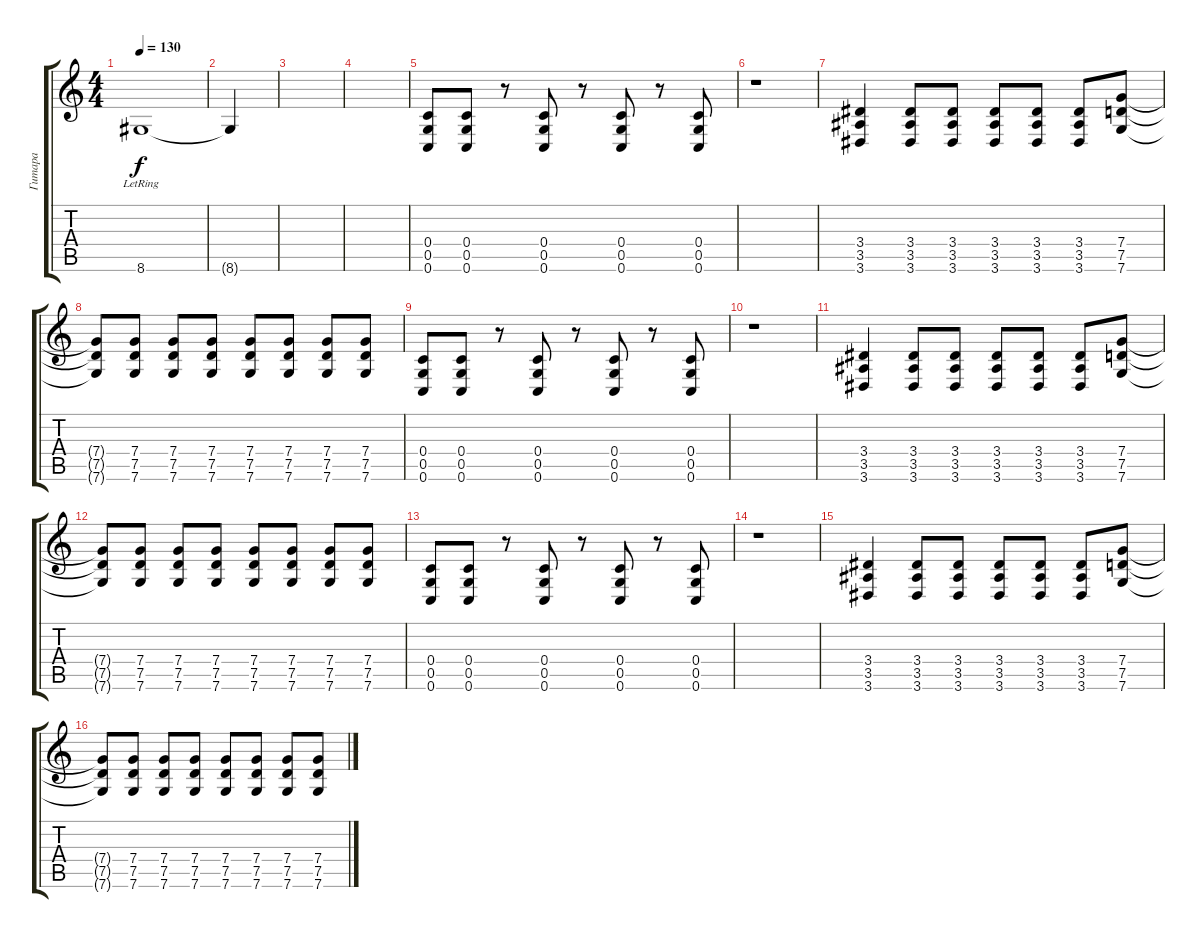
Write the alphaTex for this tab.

\track ("Гитара" "Гитара") {instrument electricguitarjazz}
\staff {score tabs}
\tuning (D4 A3 F3 C3 G2 C2) {hide}
\ts (4 4)
\tempo 130
\clef g2
\ks c
8.6{lr}.1{dy f} |
8.6{t}.4 |
|
|
(0.4 0.5 0.6).8{instrument distortionguitar} (0.4 0.5 0.6).8 r.8 (0.4 0.5 0.6).8 r.8 (0.4 0.5 0.6).8 r.8 (0.4 0.5 0.6).8 |
r.1 |
(3.4 3.5 3.6).4 (3.4 3.5 3.6).8 (3.4 3.5 3.6).8 (3.4 3.5 3.6).8 (3.4 3.5 3.6).8 (3.4 3.5 3.6).8 (7.4 7.5 7.6).8 |
(7.4{t} 7.5{t} 7.6{t}).8 (7.4 7.5 7.6).8 (7.4 7.5 7.6).8 (7.4 7.5 7.6).8 (7.4 7.5 7.6).8 (7.4 7.5 7.6).8 (7.4 7.5 7.6).8 (7.4 7.5 7.6).8 |
(0.4 0.5 0.6).8 (0.4 0.5 0.6).8 r.8 (0.4 0.5 0.6).8 r.8 (0.4 0.5 0.6).8 r.8 (0.4 0.5 0.6).8 |
r.1 |
(3.4 3.5 3.6).4 (3.4 3.5 3.6).8 (3.4 3.5 3.6).8 (3.4 3.5 3.6).8 (3.4 3.5 3.6).8 (3.4 3.5 3.6).8 (7.4 7.5 7.6).8 |
(7.4{t} 7.5{t} 7.6{t}).8 (7.4 7.5 7.6).8 (7.4 7.5 7.6).8 (7.4 7.5 7.6).8 (7.4 7.5 7.6).8 (7.4 7.5 7.6).8 (7.4 7.5 7.6).8 (7.4 7.5 7.6).8 |
(0.4 0.5 0.6).8 (0.4 0.5 0.6).8 r.8 (0.4 0.5 0.6).8 r.8 (0.4 0.5 0.6).8 r.8 (0.4 0.5 0.6).8 |
r.1 |
(3.4 3.5 3.6).4 (3.4 3.5 3.6).8 (3.4 3.5 3.6).8 (3.4 3.5 3.6).8 (3.4 3.5 3.6).8 (3.4 3.5 3.6).8 (7.4 7.5 7.6).8 |
(7.4{t} 7.5{t} 7.6{t}).8 (7.4 7.5 7.6).8 (7.4 7.5 7.6).8 (7.4 7.5 7.6).8 (7.4 7.5 7.6).8 (7.4 7.5 7.6).8 (7.4 7.5 7.6).8 (7.4 7.5 7.6).8
